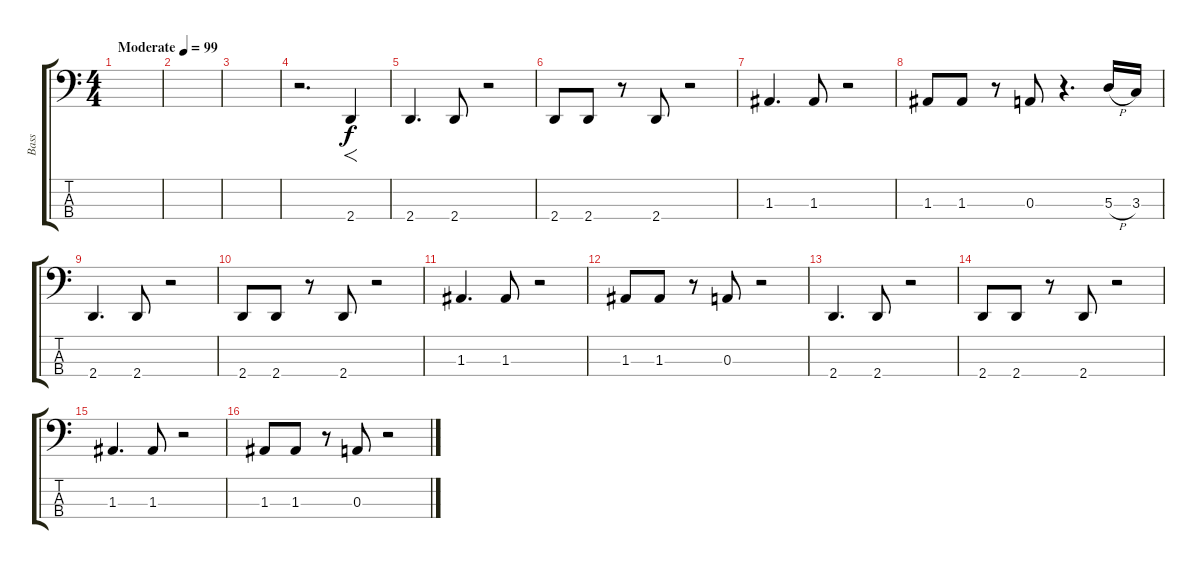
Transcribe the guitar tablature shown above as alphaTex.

\track ("Bass" "Bass") {instrument electricbassfinger}
\staff {score tabs}
\tuning (G2 D2 A1 C1) {hide}
\ts (4 4)
\tempo (99 "Moderate")
\clef f4
\ks c
|
|
|
r.2{d} 2.4.4{f} |
2.4.4{d} 2.4.8 r.2 |
2.4.8 2.4.8 r.8 2.4.8 r.2 |
1.3.4{d} 1.3.8 r.2 |
1.3.8 1.3.8 r.8 0.3.8 r.4{d} 5.3{h}.16 3.3.16 |
2.4.4{d} 2.4.8 r.2 |
2.4.8 2.4.8 r.8 2.4.8 r.2 |
1.3.4{d} 1.3.8 r.2 |
1.3.8 1.3.8 r.8 0.3.8 r.2 |
2.4.4{d} 2.4.8 r.2 |
2.4.8 2.4.8 r.8 2.4.8 r.2 |
1.3.4{d} 1.3.8 r.2 |
1.3.8 1.3.8 r.8 0.3.8 r.2
